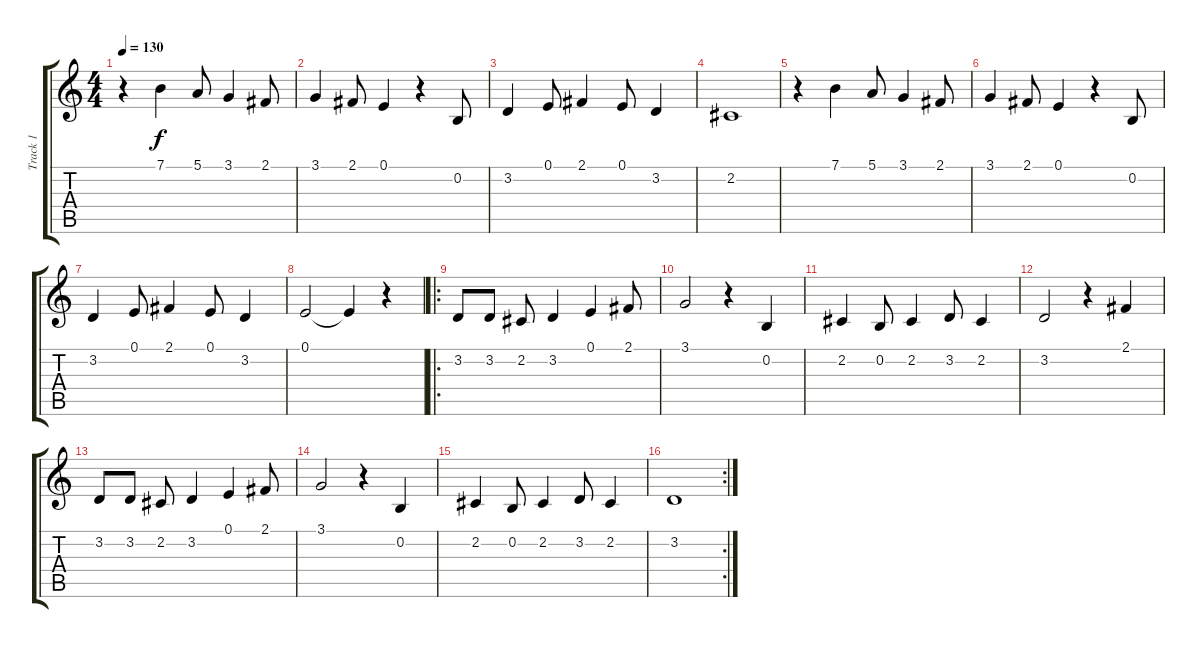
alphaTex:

\track ("Track 1" "Track 1") {instrument piccolo}
\staff {score tabs}
\tuning (E4 B3 G3 D3 A2 E2) {hide}
\ts (4 4)
\tempo 130
\clef g2
\ks c
r.4{dy f} 7.1.4 5.1.8 3.1.4 2.1.8 |
3.1.4 2.1.8 0.1.4 r.4 0.2.8 |
3.2.4 0.1.8 2.1.4 0.1.8 3.2.4 |
2.2.1 |
r.4 7.1.4 5.1.8 3.1.4 2.1.8 |
3.1.4 2.1.8 0.1.4 r.4 0.2.8 |
3.2.4 0.1.8 2.1.4 0.1.8 3.2.4 |
0.1.2 0.1{t}.4 r.4 |
\ro
3.2.8 3.2.8 2.2.8 3.2.4 0.1.4 2.1.8 |
3.1.2 r.4 0.2.4 |
2.2.4 0.2.8 2.2.4 3.2.8 2.2.4 |
3.2.2 r.4 2.1.4 |
3.2.8 3.2.8 2.2.8 3.2.4 0.1.4 2.1.8 |
3.1.2 r.4 0.2.4 |
2.2.4 0.2.8 2.2.4 3.2.8 2.2.4 |
\rc 2
3.2.1
